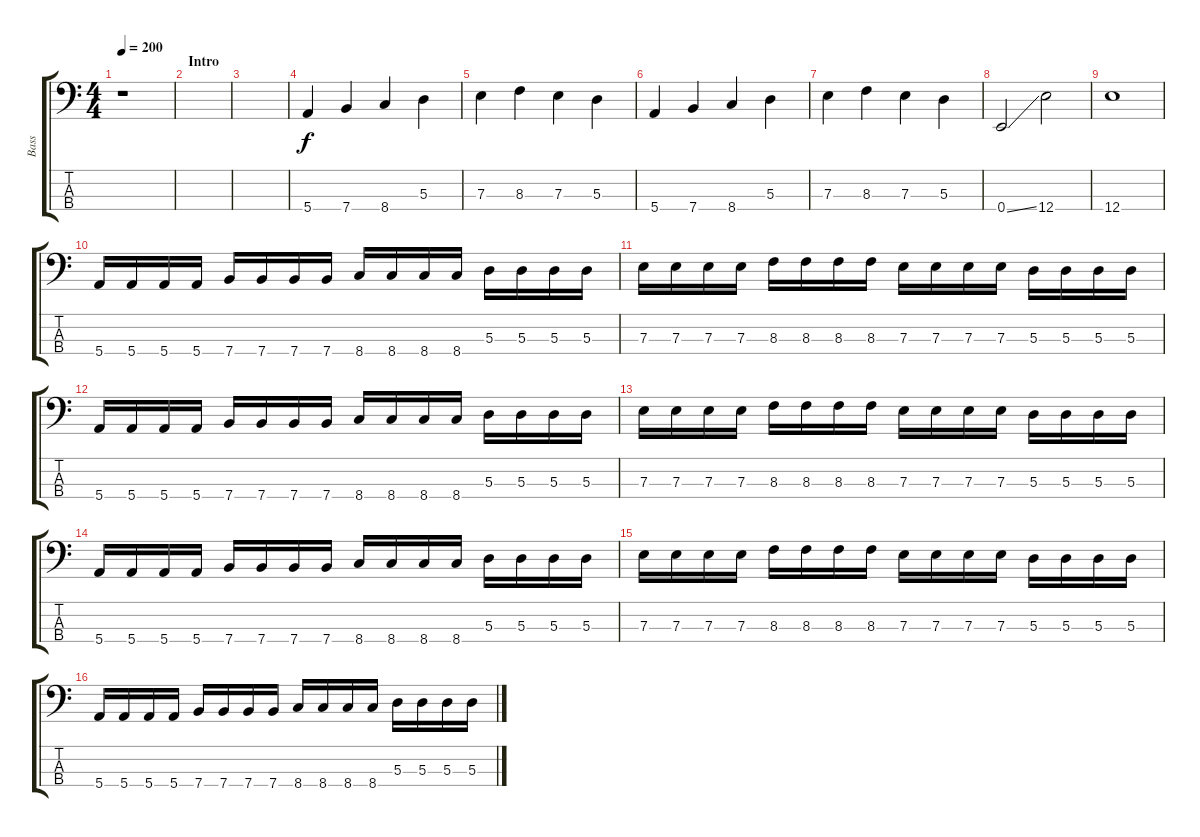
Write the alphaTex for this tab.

\track ("Bass " "Bass ") {instrument electricbassfinger}
\staff {score tabs}
\tuning (G2 D2 A1 E1) {hide}
\ts (4 4)
\tempo 200
\clef f4
\ks c
r.1{dy f instrument electricbassfinger} |
\section ("" "Intro")
|
|
5.4.4 7.4.4 8.4.4 5.3.4 |
7.3.4 8.3.4 7.3.4 5.3.4 |
5.4.4 7.4.4 8.4.4 5.3.4 |
7.3.4 8.3.4 7.3.4 5.3.4 |
0.4{ss}.2 12.4.2 |
12.4.1 |
5.4.16 5.4.16 5.4.16 5.4.16 7.4.16 7.4.16 7.4.16 7.4.16 8.4.16 8.4.16 8.4.16 8.4.16 5.3.16 5.3.16 5.3.16 5.3.16 |
7.3.16 7.3.16 7.3.16 7.3.16 8.3.16 8.3.16 8.3.16 8.3.16 7.3.16 7.3.16 7.3.16 7.3.16 5.3.16 5.3.16 5.3.16 5.3.16 |
5.4.16 5.4.16 5.4.16 5.4.16 7.4.16 7.4.16 7.4.16 7.4.16 8.4.16 8.4.16 8.4.16 8.4.16 5.3.16 5.3.16 5.3.16 5.3.16 |
7.3.16 7.3.16 7.3.16 7.3.16 8.3.16 8.3.16 8.3.16 8.3.16 7.3.16 7.3.16 7.3.16 7.3.16 5.3.16 5.3.16 5.3.16 5.3.16 |
5.4.16 5.4.16 5.4.16 5.4.16 7.4.16 7.4.16 7.4.16 7.4.16 8.4.16 8.4.16 8.4.16 8.4.16 5.3.16 5.3.16 5.3.16 5.3.16 |
7.3.16 7.3.16 7.3.16 7.3.16 8.3.16 8.3.16 8.3.16 8.3.16 7.3.16 7.3.16 7.3.16 7.3.16 5.3.16 5.3.16 5.3.16 5.3.16 |
5.4.16 5.4.16 5.4.16 5.4.16 7.4.16 7.4.16 7.4.16 7.4.16 8.4.16 8.4.16 8.4.16 8.4.16 5.3.16 5.3.16 5.3.16 5.3.16
